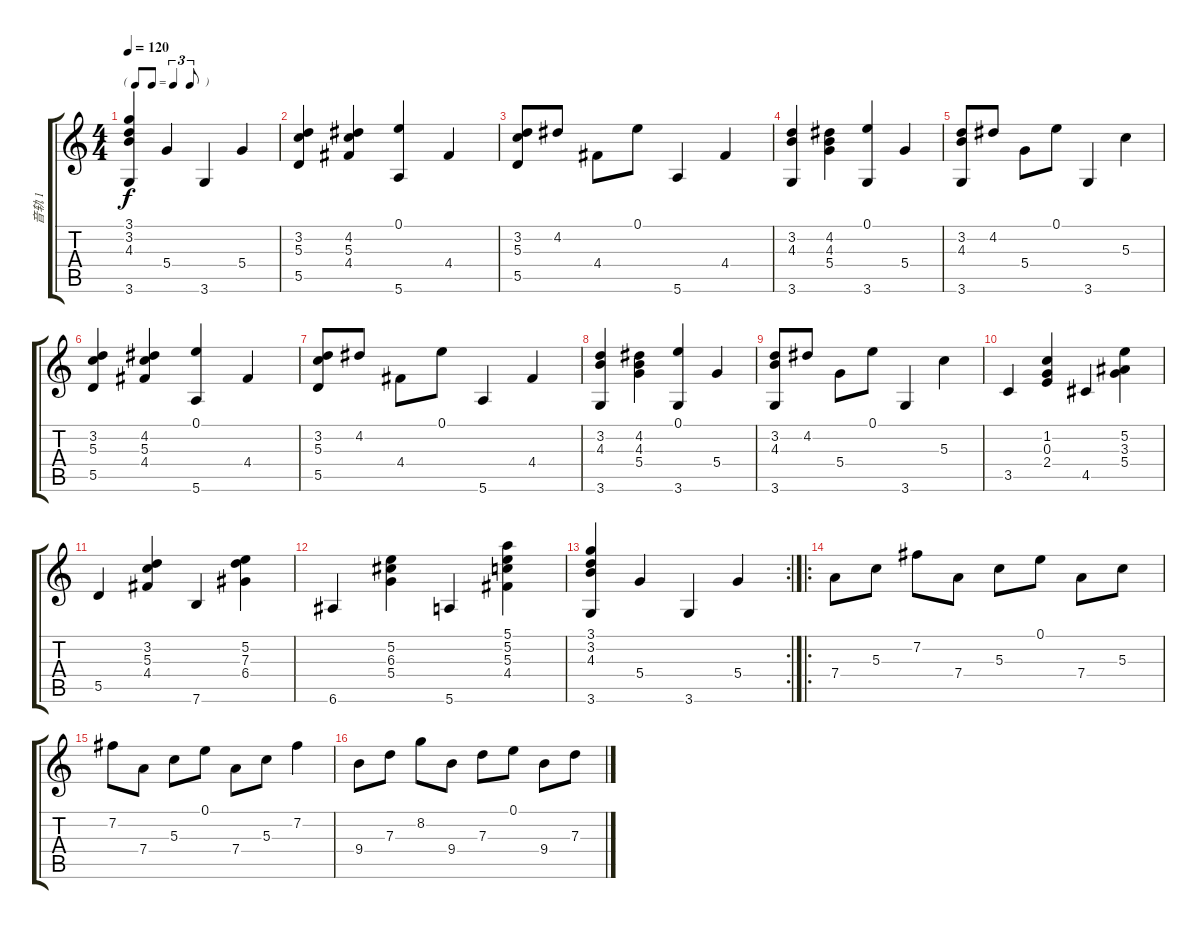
\track ("音轨 1" "音轨 1") {instrument acousticguitarnylon}
\staff {score tabs}
\tuning (E4 B3 G3 D3 A2 E2) {hide}
\ts (4 4)
\tf triplet8th
\tempo 120
\clef g2
\ks c
(3.1 3.2 4.3 3.6).4{dy f} 5.4.4 3.6.4 5.4.4 |
(3.2 5.3 5.5).4 (4.2 5.3 4.4).4 (0.1 5.6).4 4.4.4 |
(3.2 5.3 5.5).8 4.2.8 4.4.8 0.1.8 5.6.4 4.4.4 |
(3.2 4.3 3.6).4 (4.2 4.3 5.4).4 (0.1 3.6).4 5.4.4 |
(3.2 4.3 3.6).8 4.2.8 5.4.8 0.1.8 3.6.4 5.3.4 |
(3.2 5.3 5.5).4 (4.2 5.3 4.4).4 (0.1 5.6).4 4.4.4 |
(3.2 5.3 5.5).8 4.2.8 4.4.8 0.1.8 5.6.4 4.4.4 |
(3.2 4.3 3.6).4 (4.2 4.3 5.4).4 (0.1 3.6).4 5.4.4 |
(3.2 4.3 3.6).8 4.2.8 5.4.8 0.1.8 3.6.4 5.3.4 |
3.5.4 (1.2 0.3 2.4).4 4.5.4 (5.2 3.3 5.4).4 |
5.5.4 (3.2 5.3 4.4).4 7.6.4 (5.2 7.3 6.4).4 |
6.6.4 (5.2 6.3 5.4).4 5.6.4 (5.1 5.2 5.3 4.4).4 |
\rc 2
(3.1 3.2 4.3 3.6).4 5.4.4 3.6.4 5.4.4 |
\ro
7.4.8 5.3.8 7.2.8 7.4.8 5.3.8 0.1.8 7.4.8 5.3.8 |
7.2.8 7.4.8 5.3.8 0.1.8 7.4.8 5.3.8 7.2.4 |
9.4.8 7.3.8 8.2.8 9.4.8 7.3.8 0.1.8 9.4.8 7.3.8
